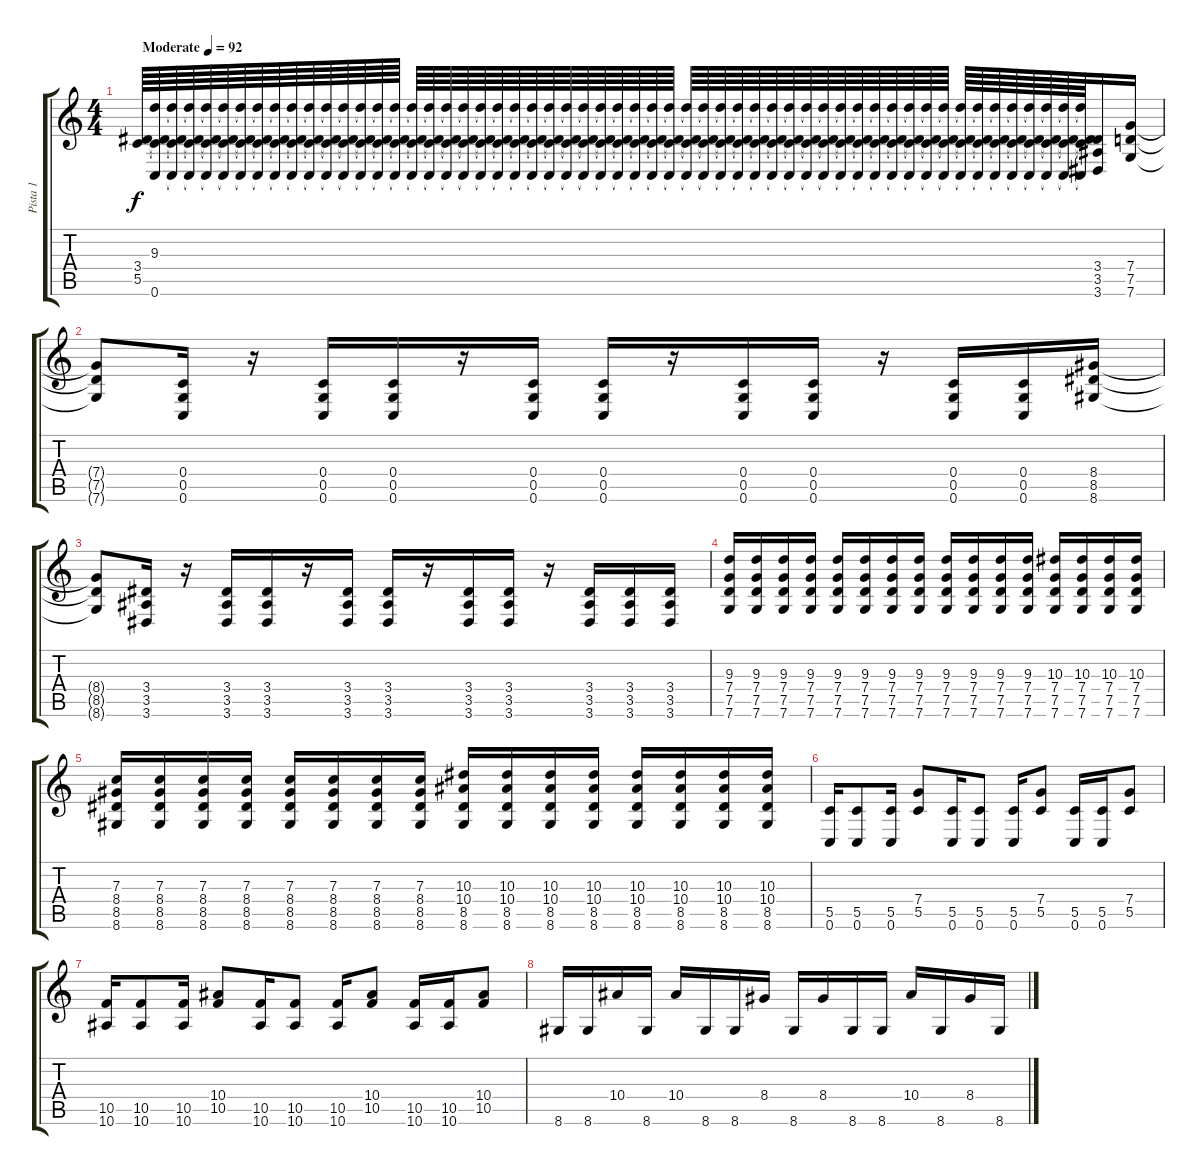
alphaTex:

\track ("Pista 1" "Pista 1") {instrument distortionguitar}
\staff {score tabs}
\tuning (D4 A3 F3 C3 G2 C2) {hide}
\ts (4 4)
\tempo (92 "Moderate")
\clef g2
\ks c
(3.4 5.5).64{dy f volume 13 instrument distortionguitar} (9.3 3.4{t} 5.5{t} 0.6).64{volume 8} (9.3{t} 3.4{t} 5.5{t} 0.6{t}).64{volume 13} (9.3{t} 3.4{t} 5.5{t} 0.6{t}).64{volume 8} (9.3{t} 3.4{t} 5.5{t} 0.6{t}).64{volume 13} (9.3{t} 3.4{t} 5.5{t} 0.6{t}).64{volume 8} (9.3{t} 3.4{t} 5.5{t} 0.6{t}).64{volume 13} (9.3{t} 3.4{t} 5.5{t} 0.6{t}).64{volume 8} (9.3{t} 3.4{t} 5.5{t} 0.6{t}).64{volume 13} (9.3{t} 3.4{t} 5.5{t} 0.6{t}).64{volume 8} (9.3{t} 3.4{t} 5.5{t} 0.6{t}).64{volume 13} (9.3{t} 3.4{t} 5.5{t} 0.6{t}).64{volume 8} (9.3{t} 3.4{t} 5.5{t} 0.6{t}).64{volume 13} (9.3{t} 3.4{t} 5.5{t} 0.6{t}).64{volume 8} (9.3{t} 3.4{t} 5.5{t} 0.6{t}).64{volume 13} (9.3{t} 3.4{t} 5.5{t} 0.6{t}).64{volume 8} (9.3{t} 3.4{t} 5.5{t} 0.6{t}).64{volume 13} (9.3{t} 3.4{t} 5.5{t} 0.6{t}).64{volume 8} (9.3{t} 3.4{t} 5.5{t} 0.6{t}).64{volume 13} (9.3{t} 3.4{t} 5.5{t} 0.6{t}).64{volume 8} (9.3{t} 3.4{t} 5.5{t} 0.6{t}).64{volume 13} (9.3{t} 3.4{t} 5.5{t} 0.6{t}).64{volume 8} (9.3{t} 3.4{t} 5.5{t} 0.6{t}).64{volume 13} (9.3{t} 3.4{t} 5.5{t} 0.6{t}).64{volume 8} (9.3{t} 3.4{t} 5.5{t} 0.6{t}).64{volume 13} (9.3{t} 3.4{t} 5.5{t} 0.6{t}).64{volume 8} (9.3{t} 3.4{t} 5.5{t} 0.6{t}).64{volume 13} (9.3{t} 3.4{t} 5.5{t} 0.6{t}).64{volume 8} (9.3{t} 3.4{t} 5.5{t} 0.6{t}).64{volume 13} (9.3{t} 3.4{t} 5.5{t} 0.6{t}).64{volume 8} (9.3{t} 3.4{t} 5.5{t} 0.6{t}).64{volume 13} (9.3{t} 3.4{t} 5.5{t} 0.6{t}).64{volume 8} (9.3{t} 3.4{t} 5.5{t} 0.6{t}).64{volume 13} (9.3{t} 3.4{t} 5.5{t} 0.6{t}).64{volume 8} (9.3{t} 3.4{t} 5.5{t} 0.6{t}).64{volume 13} (9.3{t} 3.4{t} 5.5{t} 0.6{t}).64{volume 8} (9.3{t} 3.4{t} 5.5{t} 0.6{t}).64{volume 13} (9.3{t} 3.4{t} 5.5{t} 0.6{t}).64{volume 8} (9.3{t} 3.4{t} 5.5{t} 0.6{t}).64{volume 13} (9.3{t} 3.4{t} 5.5{t} 0.6{t}).64{volume 8} (9.3{t} 3.4{t} 5.5{t} 0.6{t}).64{volume 13} (9.3{t} 3.4{t} 5.5{t} 0.6{t}).64{volume 8} (9.3{t} 3.4{t} 5.5{t} 0.6{t}).64{volume 13} (9.3{t} 3.4{t} 5.5{t} 0.6{t}).64{volume 8} (9.3{t} 3.4{t} 5.5{t} 0.6{t}).64{volume 13} (9.3{t} 3.4{t} 5.5{t} 0.6{t}).64{volume 8} (9.3{t} 3.4{t} 5.5{t} 0.6{t}).64{volume 13} (9.3{t} 3.4{t} 5.5{t} 0.6{t}).64{volume 8} (9.3{t} 3.4{t} 5.5{t} 0.6{t}).64{volume 13} (9.3{t} 3.4{t} 5.5{t} 0.6{t}).64{volume 8} (9.3{t} 3.4{t} 5.5{t} 0.6{t}).64{volume 13} (9.3{t} 3.4{t} 5.5{t} 0.6{t}).64{volume 8} (9.3{t} 3.4{t} 5.5{t} 0.6{t}).64{volume 13} (9.3{t} 3.4{t} 5.5{t} 0.6{t}).64{volume 8} (9.3{t} 3.4{t} 5.5{t} 0.6{t}).64{volume 13} (9.3{t} 3.4{t} 5.5{t} 0.6{t}).64{volume 8} (3.4 3.5 3.6).16{volume 16} (7.4 7.5 7.6).16 |
(7.4{t} 7.5{t} 7.6{t}).8 (0.4 0.5 0.6).16 r.16 (0.4 0.5 0.6).16 (0.4 0.5 0.6).16 r.16 (0.4 0.5 0.6).16 (0.4 0.5 0.6).16 r.16 (0.4 0.5 0.6).16 (0.4 0.5 0.6).16 r.16 (0.4 0.5 0.6).16 (0.4 0.5 0.6).16 (8.4 8.5 8.6).16 |
(8.4{t} 8.5{t} 8.6{t}).8 (3.4 3.5 3.6).16 r.16 (3.4 3.5 3.6).16 (3.4 3.5 3.6).16 r.16 (3.4 3.5 3.6).16 (3.4 3.5 3.6).16 r.16 (3.4 3.5 3.6).16 (3.4 3.5 3.6).16 r.16 (3.4 3.5 3.6).16 (3.4 3.5 3.6).16 (3.4 3.5 3.6).16 |
(9.3 7.4 7.5 7.6).16 (9.3 7.4 7.5 7.6).16 (9.3 7.4 7.5 7.6).16 (9.3 7.4 7.5 7.6).16 (9.3 7.4 7.5 7.6).16 (9.3 7.4 7.5 7.6).16 (9.3 7.4 7.5 7.6).16 (9.3 7.4 7.5 7.6).16 (9.3 7.4 7.5 7.6).16 (9.3 7.4 7.5 7.6).16 (9.3 7.4 7.5 7.6).16 (9.3 7.4 7.5 7.6).16 (10.3 7.4 7.5 7.6).16 (10.3 7.4 7.5 7.6).16 (10.3 7.4 7.5 7.6).16 (10.3 7.4 7.5 7.6).16 |
(7.3 8.4 8.5 8.6).16 (7.3 8.4 8.5 8.6).16 (7.3 8.4 8.5 8.6).16 (7.3 8.4 8.5 8.6).16 (7.3 8.4 8.5 8.6).16 (7.3 8.4 8.5 8.6).16 (7.3 8.4 8.5 8.6).16 (7.3 8.4 8.5 8.6).16 (10.3 10.4 8.5 8.6).16 (10.3 10.4 8.5 8.6).16 (10.3 10.4 8.5 8.6).16 (10.3 10.4 8.5 8.6).16 (10.3 10.4 8.5 8.6).16 (10.3 10.4 8.5 8.6).16 (10.3 10.4 8.5 8.6).16 (10.3 10.4 8.5 8.6).16 |
(5.5 0.6).16 (5.5 0.6).8 (5.5 0.6).16 (7.4 5.5).8 (5.5 0.6).16 (5.5 0.6).8 (5.5 0.6).16 (7.4 5.5).8 (5.5 0.6).16 (5.5 0.6).16 (7.4 5.5).8 |
(10.5 10.6).16 (10.5 10.6).8 (10.5 10.6).16 (10.4 10.5).8 (10.5 10.6).16 (10.5 10.6).8 (10.5 10.6).16 (10.4 10.5).8 (10.5 10.6).16 (10.5 10.6).16 (10.4 10.5).8 |
8.6.16 8.6.16 10.4.16 8.6.16 10.4.16 8.6.16 8.6.16 8.4.16 8.6.16 8.4.16 8.6.16 8.6.16 10.4.16 8.6.16 8.4.16 8.6.16
